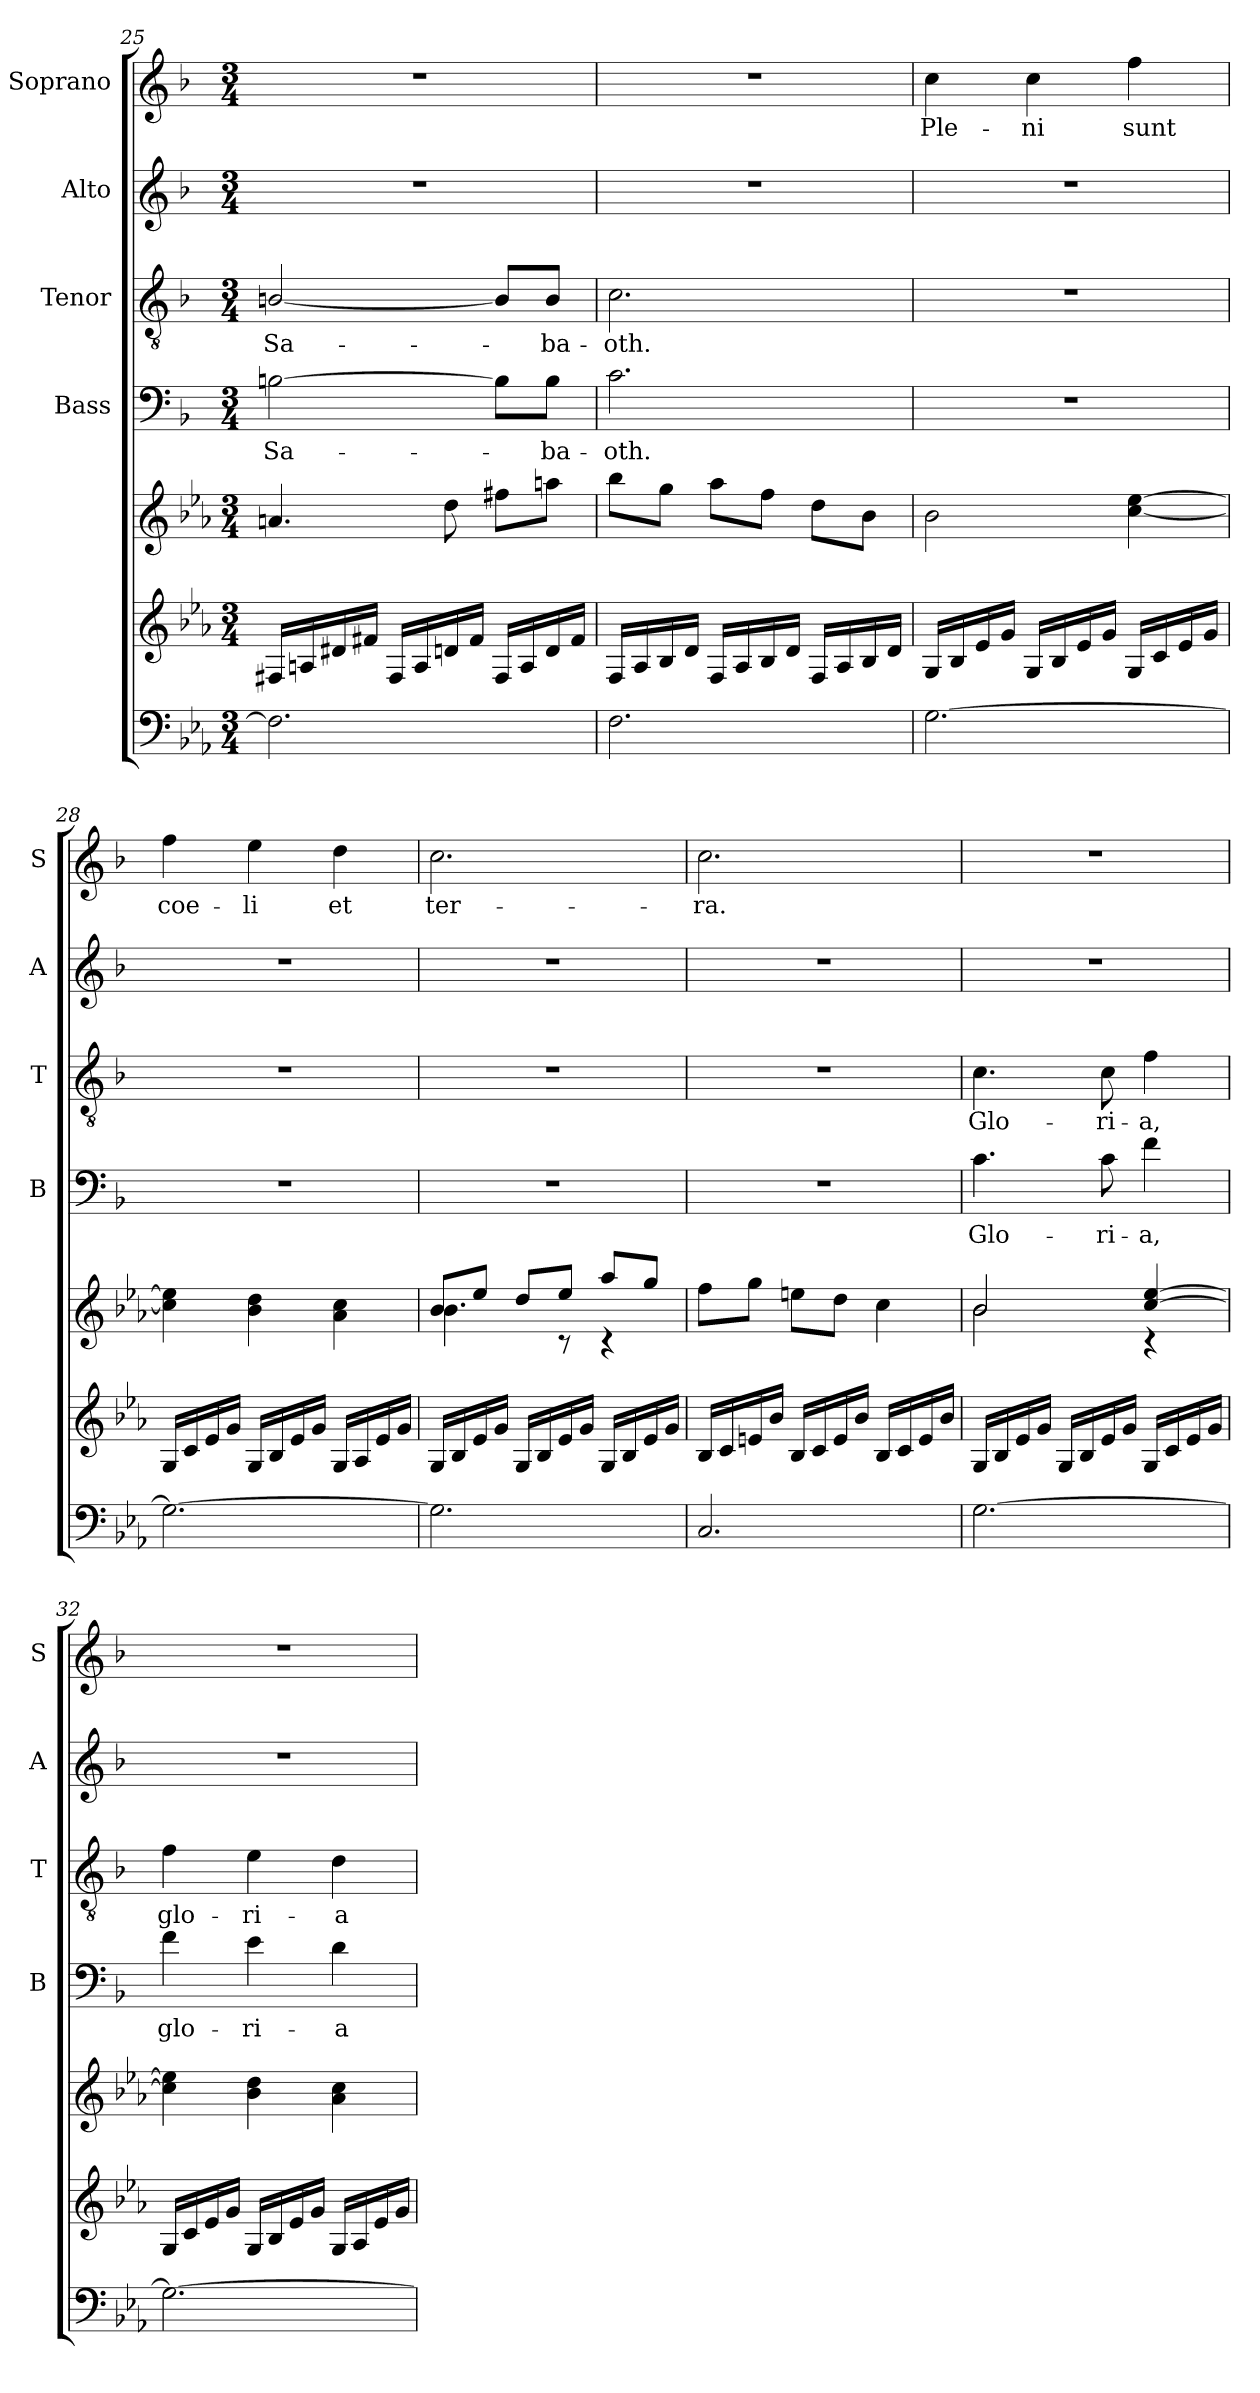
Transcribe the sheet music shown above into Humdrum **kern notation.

**kern	**kern	**kern	**kern	**text	**kern	**text	**kern	**kern	**text
*part6	*part5	*part5	*part4	*part4	*part3	*part3	*part2	*part1	*part1
*staff7	*staff6	*staff5	*staff4	*staff4	*staff3	*staff3	*staff2	*staff1	*staff1
*	*	*	*I"Bass	*	*I"Tenor	*	*I"Alto	*I"Soprano	*
*	*	*	*I'B	*	*I'T	*	*I'A	*I'S	*
*clefF4	*clefG2	*clefG2	*clefF4	*	*clefGv2	*	*clefG2	*clefG2	*
*	*	*	*ITrd1c2	*	*ITrd1c2	*	*ITrd1c2	*ITrd1c2	*
*k[b-e-a-]	*k[b-e-a-]	*k[b-e-a-]	*k[b-e-a-]	*	*k[b-e-a-]	*	*k[b-e-a-]	*k[b-e-a-]	*
*E-:	*E-:	*E-:	*E-:	*	*E-:	*	*E-:	*E-:	*
*M3/4	*M3/4	*M3/4	*M3/4	*	*M3/4	*	*M3/4	*M3/4	*
=25	=25	=25	=25	=25	=25	=25	=25	=25	=25
2.F#\]	16F#X/LL	4.an/	[2An\	Sa-	[2An/	Sa-	2.r	2.r	.
.	16An/	.	.	.	.	.	.	.	.
.	16d#X/	.	.	.	.	.	.	.	.
.	16f#X/JJ	.	.	.	.	.	.	.	.
.	16F#/LL	.	.	.	.	.	.	.	.
.	16A/	.	.	.	.	.	.	.	.
.	16dn/	8dd\	.	.	.	.	.	.	.
.	16f#/JJ	.	.	.	.	.	.	.	.
.	16F#/LL	8ff#X\L	8A\L]	.	8A/L]	.	.	.	.
.	16A/	.	.	.	.	.	.	.	.
.	16d/	8aan\J	8A\J	-ba-	8A/J	-ba-	.	.	.
.	16f#/JJ	.	.	.	.	.	.	.	.
!!LO:LB:g=z
=26	=26	=26	=26	=26	=26	=26	=26	=26	=26
2.F\	16F/LL	8bb-\L	2.B-\	-oth.	2.B-\	-oth.	2.r	2.r	.
.	16A-/	.	.	.	.	.	.	.	.
.	16B-/	8gg\J	.	.	.	.	.	.	.
.	16d/JJ	.	.	.	.	.	.	.	.
.	16F/LL	8aa-\L	.	.	.	.	.	.	.
.	16A-/	.	.	.	.	.	.	.	.
.	16B-/	8ff\J	.	.	.	.	.	.	.
.	16d/JJ	.	.	.	.	.	.	.	.
.	16F/LL	8dd\L	.	.	.	.	.	.	.
.	16A-/	.	.	.	.	.	.	.	.
.	16B-/	8b-\J	.	.	.	.	.	.	.
.	16d/JJ	.	.	.	.	.	.	.	.
=27	=27	=27	=27	=27	=27	=27	=27	=27	=27
[2.G\	16G/LL	2b-\	2.r	.	2.r	.	2.r	4b-\	Ple-
.	16B-/	.	.	.	.	.	.	.	.
.	16e-/	.	.	.	.	.	.	.	.
.	16g/JJ	.	.	.	.	.	.	.	.
.	16G/LL	.	.	.	.	.	.	4b-\	-ni
.	16B-/	.	.	.	.	.	.	.	.
.	16e-/	.	.	.	.	.	.	.	.
.	16g/JJ	.	.	.	.	.	.	.	.
.	16G/LL	[4cc\ [4ee-\	.	.	.	.	.	4ee-\	sunt
.	16c/	.	.	.	.	.	.	.	.
.	16e-/	.	.	.	.	.	.	.	.
.	16g/JJ	.	.	.	.	.	.	.	.
=28	=28	=28	=28	=28	=28	=28	=28	=28	=28
2.G\_	16G/LL	4cc\] 4ee-\]	2.r	.	2.r	.	2.r	4ee-\	coe-
.	16c/	.	.	.	.	.	.	.	.
.	16e-/	.	.	.	.	.	.	.	.
.	16g/JJ	.	.	.	.	.	.	.	.
.	16G/LL	4b-\ 4dd\	.	.	.	.	.	4dd\	-li
.	16B-/	.	.	.	.	.	.	.	.
.	16e-/	.	.	.	.	.	.	.	.
.	16g/JJ	.	.	.	.	.	.	.	.
.	16G/LL	4a-\ 4cc\	.	.	.	.	.	4cc\	et
.	16A-/	.	.	.	.	.	.	.	.
.	16e-/	.	.	.	.	.	.	.	.
.	16g/JJ	.	.	.	.	.	.	.	.
=29	=29	=29	=29	=29	=29	=29	=29	=29	=29
*	*	*^	*	*	*	*	*	*	*
2.G\]	16G/LL	8b-/L	4.b-\	2.r	.	2.r	.	2.r	2.b-\	ter-
.	16B-/	.	.	.	.	.	.	.	.	.
.	16e-/	8ee-/J	.	.	.	.	.	.	.	.
.	16g/JJ	.	.	.	.	.	.	.	.	.
.	16G/LL	8dd/L	.	.	.	.	.	.	.	.
.	16B-/	.	.	.	.	.	.	.	.	.
.	16e-/	8ee-/J	8rc	.	.	.	.	.	.	.
.	16g/JJ	.	.	.	.	.	.	.	.	.
.	16G/LL	8aa-/L	4rc	.	.	.	.	.	.	.
.	16B-/	.	.	.	.	.	.	.	.	.
.	16e-/	8gg/J	.	.	.	.	.	.	.	.
.	16g/JJ	.	.	.	.	.	.	.	.	.
*	*	*v	*v	*	*	*	*	*	*	*
=30	=30	=30	=30	=30	=30	=30	=30	=30	=30
2.C/	16B-/LL	8ff\L	2.r	.	2.r	.	2.r	2.b-\	-ra.
.	16c/	.	.	.	.	.	.	.	.
.	16en/	8gg\J	.	.	.	.	.	.	.
.	16b-/JJ	.	.	.	.	.	.	.	.
.	16B-/LL	8een\L	.	.	.	.	.	.	.
.	16c/	.	.	.	.	.	.	.	.
.	16e/	8dd\J	.	.	.	.	.	.	.
.	16b-/JJ	.	.	.	.	.	.	.	.
.	16B-/LL	4cc\	.	.	.	.	.	.	.
.	16c/	.	.	.	.	.	.	.	.
.	16e/	.	.	.	.	.	.	.	.
.	16b-/JJ	.	.	.	.	.	.	.	.
!!LO:PB:g=z
=31	=31	=31	=31	=31	=31	=31	=31	=31	=31
*	*	*^	*	*	*	*	*	*	*
[2.G\	16G/LL	2b-/	2b-\	4.B-\	Glo-	4.B-\	Glo-	2.r	2.r	.
.	16B-/	.	.	.	.	.	.	.	.	.
.	16e-/	.	.	.	.	.	.	.	.	.
.	16g/JJ	.	.	.	.	.	.	.	.	.
.	16G/LL	.	.	.	.	.	.	.	.	.
.	16B-/	.	.	.	.	.	.	.	.	.
.	16e-/	.	.	8B-\	-ri-	8B-\	-ri-	.	.	.
.	16g/JJ	.	.	.	.	.	.	.	.	.
.	16G/LL	[>4cc/ [>4ee-/	4rc	4e-\	-a,	4e-\	-a,	.	.	.
.	16c/	.	.	.	.	.	.	.	.	.
.	16e-/	.	.	.	.	.	.	.	.	.
.	16g/JJ	.	.	.	.	.	.	.	.	.
*	*	*v	*v	*	*	*	*	*	*	*
=32	=32	=32	=32	=32	=32	=32	=32	=32	=32
2.G\_	16G/LL	4cc\] 4ee-\]	4e-\	glo-	4e-\	glo-	2.r	2.r	.
.	16c/	.	.	.	.	.	.	.	.
.	16e-/	.	.	.	.	.	.	.	.
.	16g/JJ	.	.	.	.	.	.	.	.
.	16G/LL	4b-\ 4dd\	4d\	-ri-	4d\	-ri-	.	.	.
.	16B-/	.	.	.	.	.	.	.	.
.	16e-/	.	.	.	.	.	.	.	.
.	16g/JJ	.	.	.	.	.	.	.	.
.	16G/LL	4a-\ 4cc\	4c\	-a	4c\	-a	.	.	.
.	16A-/	.	.	.	.	.	.	.	.
.	16e-/	.	.	.	.	.	.	.	.
.	16g/JJ	.	.	.	.	.	.	.	.
=	=	=	=	=	=	=	=	=	=
*-	*-	*-	*-	*-	*-	*-	*-	*-	*-
